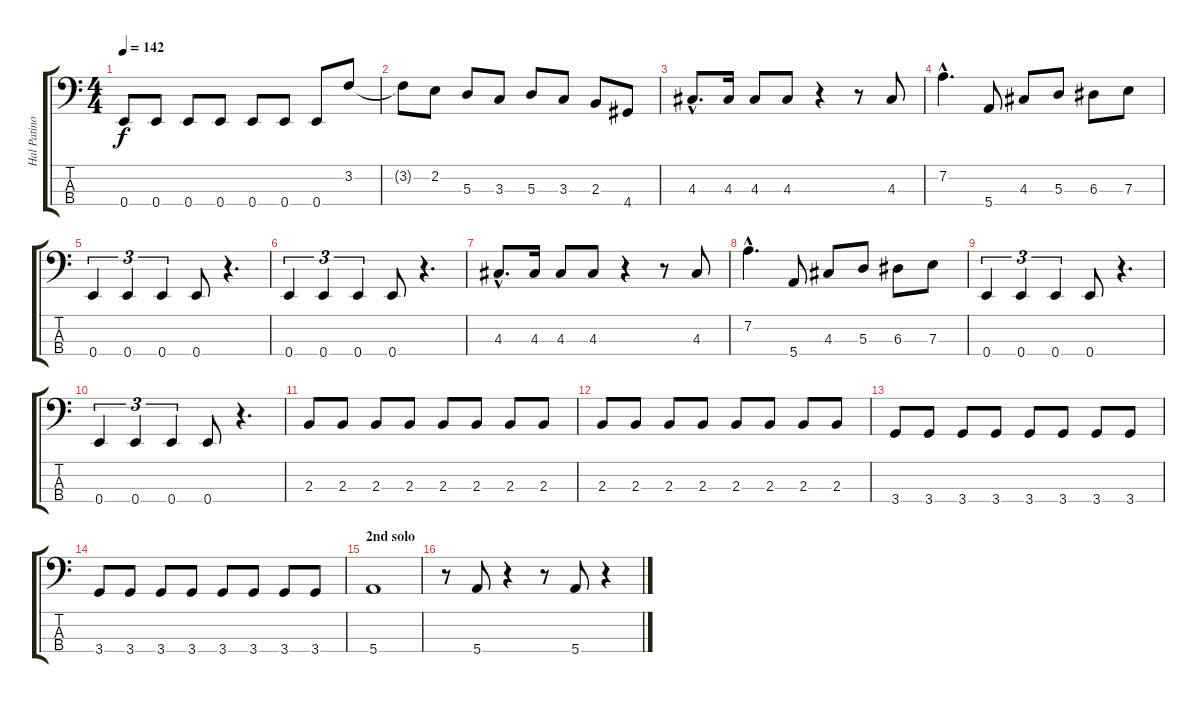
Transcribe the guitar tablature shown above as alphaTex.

\track ("Hal Patino" "Hal Patino") {instrument electricbassfinger}
\staff {score tabs}
\tuning (G2 D2 A1 E1) {hide}
\ts (4 4)
\tempo 142
\clef f4
\ks c
0.4.8{dy f} 0.4.8 0.4.8 0.4.8 0.4.8 0.4.8 0.4.8 3.2.8 |
3.2{t}.8 2.2.8 5.3.8 3.3.8 5.3.8 3.3.8 2.3.8 4.4.8 |
4.3{hac}.8{d} 4.3.16 4.3.8 4.3.8 r.4 r.8 4.3.8 |
7.2{hac}.4{d} 5.4.8 4.3.8 5.3.8 6.3.8 7.3.8 |
0.4.4{tu (3 2)} 0.4.4{tu (3 2)} 0.4.4{tu (3 2)} 0.4.8 r.4{d} |
0.4.4{tu (3 2)} 0.4.4{tu (3 2)} 0.4.4{tu (3 2)} 0.4.8 r.4{d} |
4.3{hac}.8{d} 4.3.16 4.3.8 4.3.8 r.4 r.8 4.3.8 |
7.2{hac}.4{d} 5.4.8 4.3.8 5.3.8 6.3.8 7.3.8 |
0.4.4{tu (3 2)} 0.4.4{tu (3 2)} 0.4.4{tu (3 2)} 0.4.8 r.4{d} |
0.4.4{tu (3 2)} 0.4.4{tu (3 2)} 0.4.4{tu (3 2)} 0.4.8 r.4{d} |
2.3.8 2.3.8 2.3.8 2.3.8 2.3.8 2.3.8 2.3.8 2.3.8 |
2.3.8 2.3.8 2.3.8 2.3.8 2.3.8 2.3.8 2.3.8 2.3.8 |
3.4.8 3.4.8 3.4.8 3.4.8 3.4.8 3.4.8 3.4.8 3.4.8 |
3.4.8 3.4.8 3.4.8 3.4.8 3.4.8 3.4.8 3.4.8 3.4.8 |
\section ("" "2nd solo")
5.4.1 |
r.8 5.4.8 r.4 r.8 5.4.8 r.4
